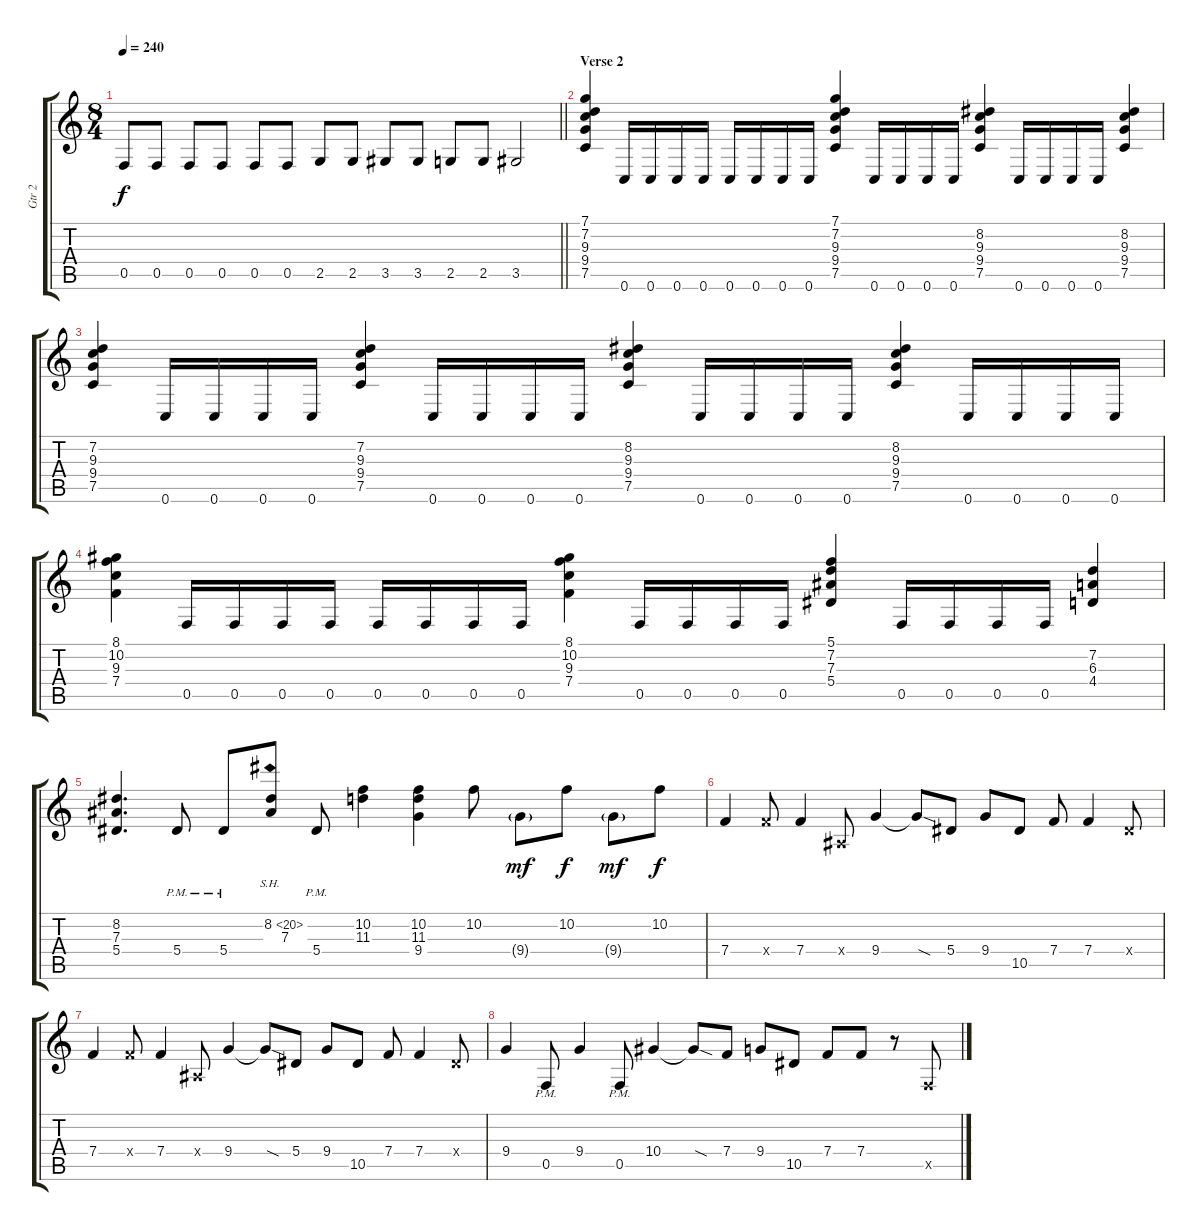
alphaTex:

\track ("Gtr 2" "Gtr 2") {instrument distortionguitar}
\staff {score tabs}
\tuning (C4 G3 Eb3 Bb2 F2 C2) {hide}
\ts (8 4)
\tempo 240
\clef g2
\barLineRight lightlight
\ks c
0.5.8{dy f} 0.5.8 0.5.8 0.5.8 0.5.8 0.5.8 2.5.8 2.5.8 3.5.8 3.5.8 2.5.8 2.5.8 3.5.2 |
\section ("" "Verse 2")
(7.1 7.2 9.3 9.4 7.5).4 0.6.16 0.6.16 0.6.16 0.6.16 0.6.16 0.6.16 0.6.16 0.6.16 (7.1 7.2 9.3 9.4 7.5).4 0.6.16 0.6.16 0.6.16 0.6.16 (8.2 9.3 9.4 7.5).4 0.6.16 0.6.16 0.6.16 0.6.16 (8.2 9.3 9.4 7.5).4 |
(7.2 9.3 9.4 7.5).4 0.6.16 0.6.16 0.6.16 0.6.16 (7.2 9.3 9.4 7.5).4 0.6.16 0.6.16 0.6.16 0.6.16 (8.2 9.3 9.4 7.5).4 0.6.16 0.6.16 0.6.16 0.6.16 (8.2 9.3 9.4 7.5).4 0.6.16 0.6.16 0.6.16 0.6.16 |
(8.1 10.2 9.3 7.4).4 0.5.16 0.5.16 0.5.16 0.5.16 0.5.16 0.5.16 0.5.16 0.5.16 (8.1 10.2 9.3 7.4).4 0.5.16 0.5.16 0.5.16 0.5.16 (5.1 7.2 7.3 5.4).4 0.5.16 0.5.16 0.5.16 0.5.16 (7.2 6.3 4.4).4 |
(8.2 7.3 5.4).4{d} 5.4{pm}.8 5.4{pm}.8 (8.2{sh 12} 7.3).8 5.4{pm}.8 (10.2 11.3).4 (10.2 11.3 9.4).4 10.2.8 9.4{g}.8{dy mf} 10.2.8{dy f} 9.4{g}.8{dy mf} 10.2.8{dy f} |
7.4.4 7.4{x}.8 7.4.4 0.4{x}.8 9.4.4 9.4{sod t}.8 5.4.8 9.4.8 10.5.8 7.4.8 7.4.4 5.4{x}.8 |
7.4.4 7.4{x}.8 7.4.4 0.4{x}.8 9.4.4 9.4{sod t}.8 5.4.8 9.4.8 10.5.8 7.4.8 7.4.4 5.4{x}.8 |
9.4.4 0.5{pm}.8 9.4.4 0.5{pm}.8 10.4.4 10.4{sod t}.8 7.4.8 9.4.8 10.5.8 7.4.8 7.4.8 r.8 0.5{x}.8
